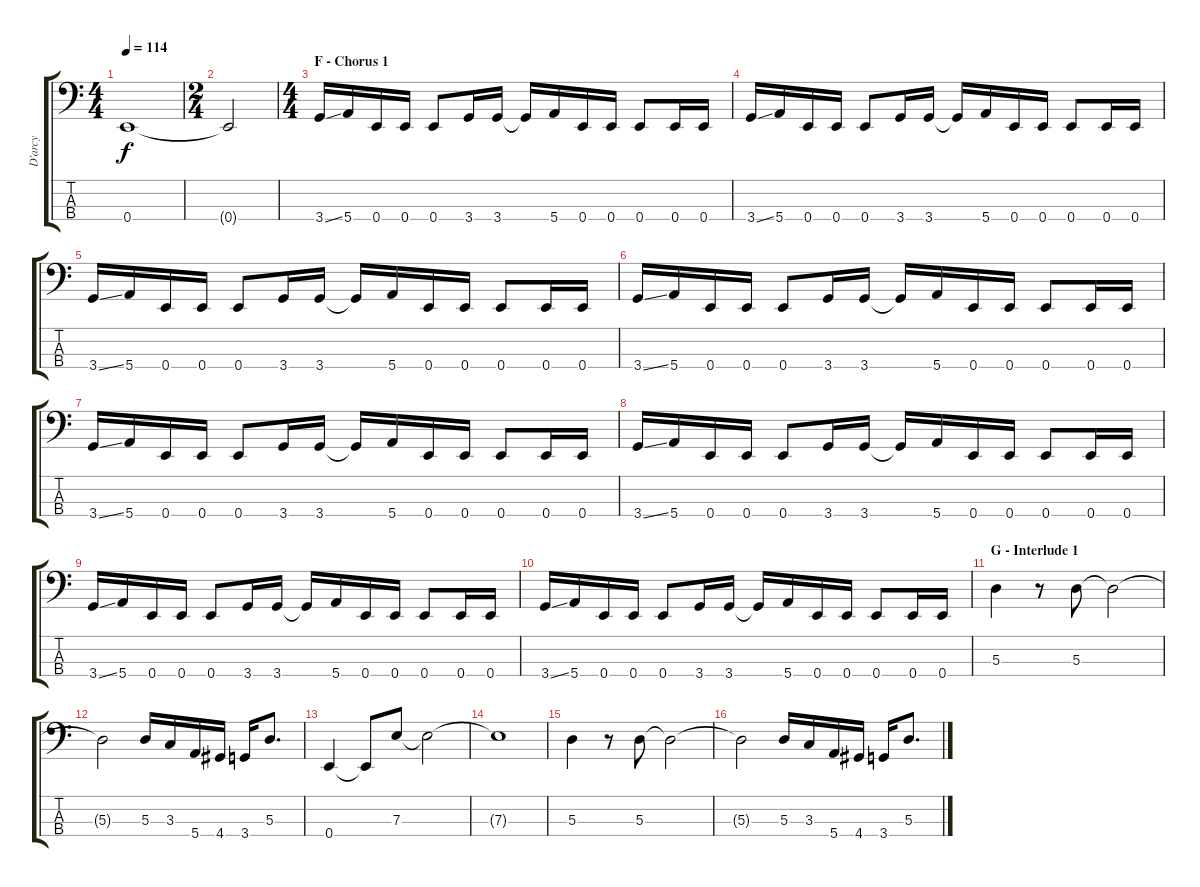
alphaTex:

\track ("D'arcy" "D'arcy") {instrument electricbasspick}
\staff {score tabs}
\tuning (G2 D2 A1 E1) {hide}
\ts (4 4)
\tempo 114
\clef f4
\ks c
0.4.1{dy f} |
\ts (2 4)
0.4{t}.2 |
\ts (4 4)
\section ("" "F - Chorus 1")
3.4{ss}.16 5.4.16 0.4.16 0.4.16 0.4.8 3.4.16 3.4.16 3.4{t}.16 5.4.16 0.4.16 0.4.16 0.4.8 0.4.16 0.4.16 |
3.4{ss}.16 5.4.16 0.4.16 0.4.16 0.4.8 3.4.16 3.4.16 3.4{t}.16 5.4.16 0.4.16 0.4.16 0.4.8 0.4.16 0.4.16 |
3.4{ss}.16 5.4.16 0.4.16 0.4.16 0.4.8 3.4.16 3.4.16 3.4{t}.16 5.4.16 0.4.16 0.4.16 0.4.8 0.4.16 0.4.16 |
3.4{ss}.16 5.4.16 0.4.16 0.4.16 0.4.8 3.4.16 3.4.16 3.4{t}.16 5.4.16 0.4.16 0.4.16 0.4.8 0.4.16 0.4.16 |
3.4{ss}.16 5.4.16 0.4.16 0.4.16 0.4.8 3.4.16 3.4.16 3.4{t}.16 5.4.16 0.4.16 0.4.16 0.4.8 0.4.16 0.4.16 |
3.4{ss}.16 5.4.16 0.4.16 0.4.16 0.4.8 3.4.16 3.4.16 3.4{t}.16 5.4.16 0.4.16 0.4.16 0.4.8 0.4.16 0.4.16 |
3.4{ss}.16 5.4.16 0.4.16 0.4.16 0.4.8 3.4.16 3.4.16 3.4{t}.16 5.4.16 0.4.16 0.4.16 0.4.8 0.4.16 0.4.16 |
3.4{ss}.16 5.4.16 0.4.16 0.4.16 0.4.8 3.4.16 3.4.16 3.4{t}.16 5.4.16 0.4.16 0.4.16 0.4.8 0.4.16 0.4.16 |
\section ("" "G - Interlude 1")
5.3.4 r.8 5.3.8 5.3{t}.2 |
5.3{t}.2 5.3.16 3.3.16 5.4.16 4.4.16 3.4.16 5.3.8{d} |
0.4.4 0.4{t}.8 7.3.8 7.3{t}.2 |
7.3{t}.1 |
5.3.4 r.8 5.3.8 5.3{t}.2 |
5.3{t}.2 5.3.16 3.3.16 5.4.16 4.4.16 3.4.16 5.3.8{d}
